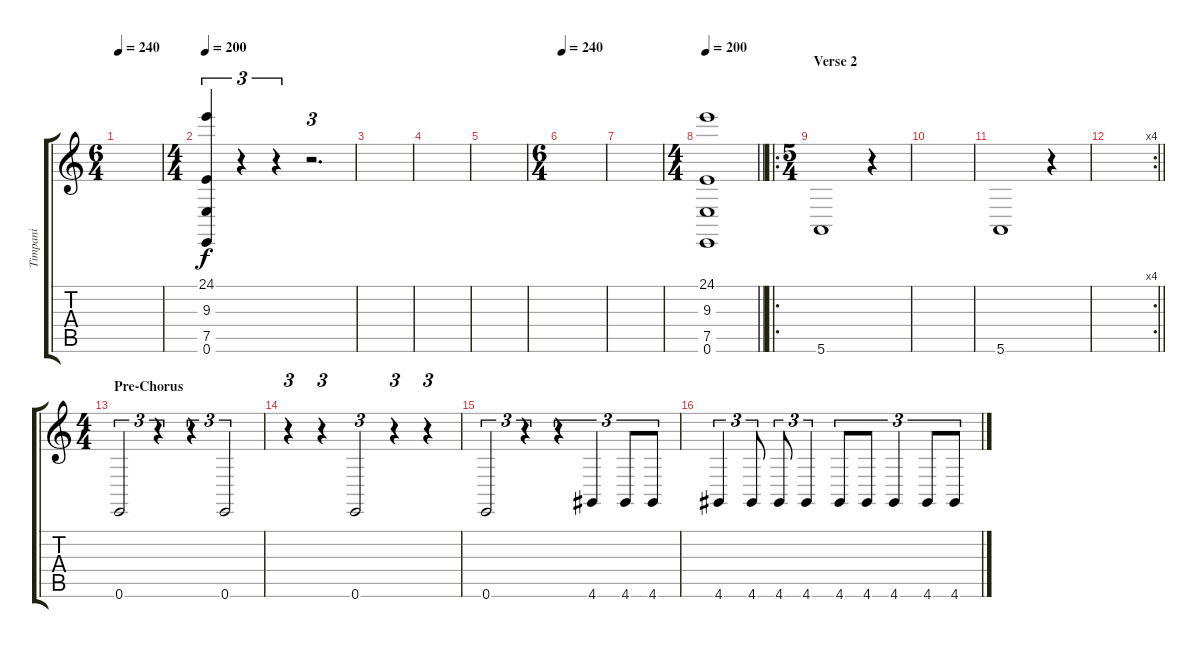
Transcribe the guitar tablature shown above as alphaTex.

\track ("Timpani" "Timpani") {instrument timpani}
\staff {score tabs}
\tuning (E4 B3 G3 D3 A2 E2) {hide}
\ts (6 4)
\tempo 240
\clef g2
\ks c
|
\ts (4 4)
\tempo 200
(24.1 9.3 7.5 0.6).4{tu (3 2)} r.4{tu (3 2)} r.4{tu (3 2)} r.2{d tu (3 2)} |
|
|
|
\ts (6 4)
\tempo 240
|
|
\ts (4 4)
\tempo 200
\barLineRight lightlight
(24.1 9.3 7.5 0.6).1 |
\ro
\ts (5 4)
\section ("" "Verse 2")
5.6.1 r.4 |
|
5.6.1 r.4 |
\rc 4
\barLineRight lightlight
|
\ts (4 4)
\section ("" "Pre-Chorus")
0.6.2{tu (3 2)} r.4{tu (3 2)} r.4{tu (3 2)} 0.6.2{tu (3 2)} |
r.4{tu (3 2)} r.4{tu (3 2)} 0.6.2{tu (3 2)} r.4{tu (3 2)} r.4{tu (3 2)} |
0.6.2{tu (3 2)} r.4{tu (3 2)} r.4{tu (3 2)} 4.6.4{tu (3 2)} 4.6.8{tu (3 2)} 4.6.8{tu (3 2)} |
4.6.4{tu (3 2)} 4.6.8{tu (3 2)} 4.6.8{tu (3 2)} 4.6.4{tu (3 2)} 4.6.8{tu (3 2)} 4.6.8{tu (3 2)} 4.6.4{tu (3 2)} 4.6.8{tu (3 2)} 4.6.8{tu (3 2)}
